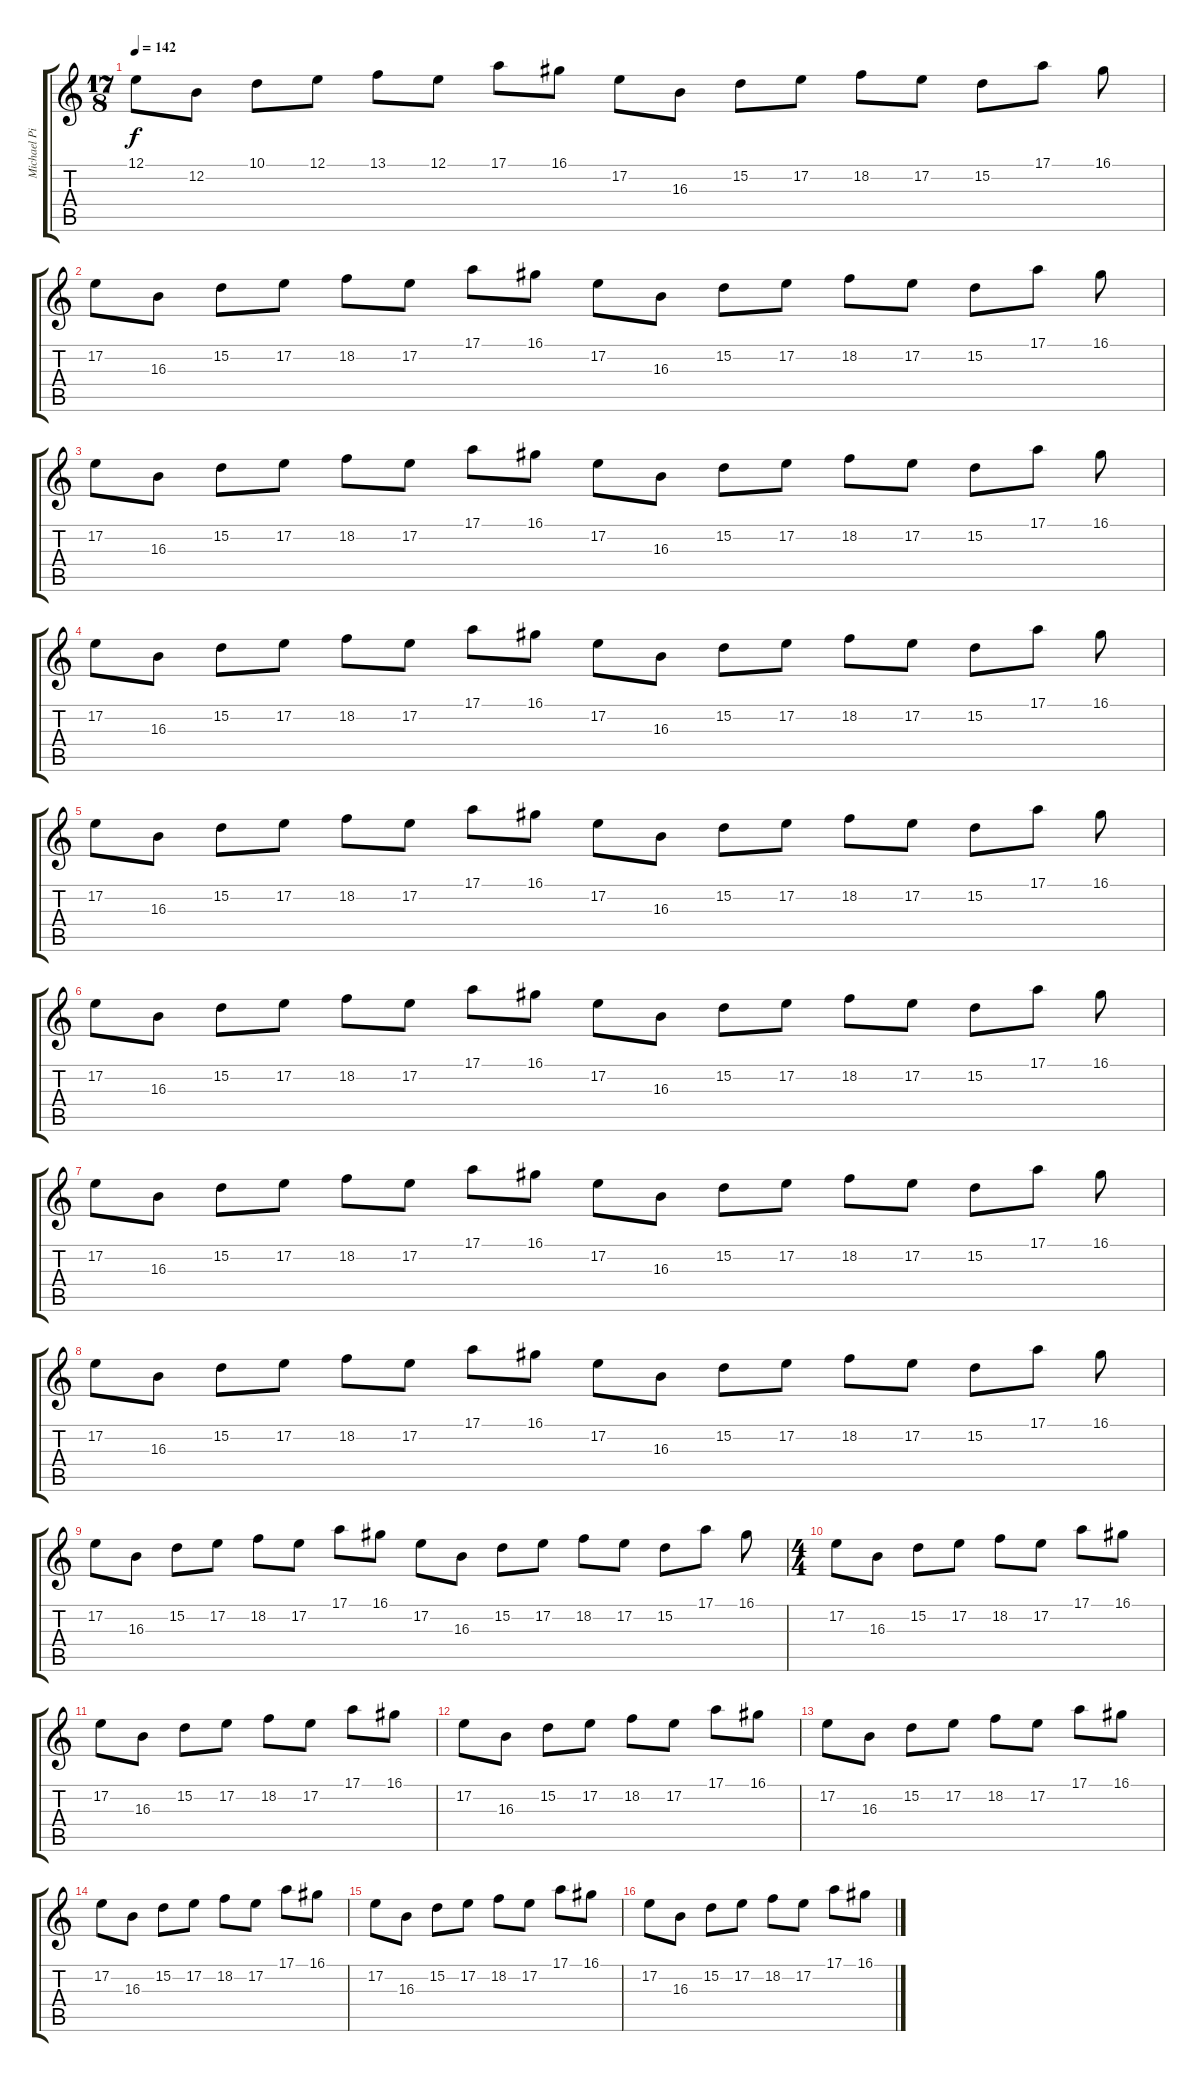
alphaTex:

\track ("Michael Pinnella (harpsichord)" "Michael Pi") {instrument harpsichord}
\staff {score tabs}
\tuning (E4 B3 G3 D3 A2 E2) {hide}
\ts (17 8)
\tempo 142
\clef g2
\ks c
12.1.8{dy f instrument harpsichord} 12.2.8 10.1.8 12.1.8 13.1.8 12.1.8 17.1.8 16.1.8 17.2.8 16.3.8 15.2.8 17.2.8 18.2.8 17.2.8 15.2.8 17.1.8 16.1.8 |
17.2.8 16.3.8 15.2.8 17.2.8 18.2.8 17.2.8 17.1.8 16.1.8 17.2.8 16.3.8 15.2.8 17.2.8 18.2.8 17.2.8 15.2.8 17.1.8 16.1.8 |
17.2.8 16.3.8 15.2.8 17.2.8 18.2.8 17.2.8 17.1.8 16.1.8 17.2.8 16.3.8 15.2.8 17.2.8 18.2.8 17.2.8 15.2.8 17.1.8 16.1.8 |
17.2.8 16.3.8 15.2.8 17.2.8 18.2.8 17.2.8 17.1.8 16.1.8 17.2.8 16.3.8 15.2.8 17.2.8 18.2.8 17.2.8 15.2.8 17.1.8 16.1.8 |
17.2.8 16.3.8 15.2.8 17.2.8 18.2.8 17.2.8 17.1.8 16.1.8 17.2.8 16.3.8 15.2.8 17.2.8 18.2.8 17.2.8 15.2.8 17.1.8 16.1.8 |
17.2.8 16.3.8 15.2.8 17.2.8 18.2.8 17.2.8 17.1.8 16.1.8 17.2.8 16.3.8 15.2.8 17.2.8 18.2.8 17.2.8 15.2.8 17.1.8 16.1.8 |
17.2.8 16.3.8 15.2.8 17.2.8 18.2.8 17.2.8 17.1.8 16.1.8 17.2.8 16.3.8 15.2.8 17.2.8 18.2.8 17.2.8 15.2.8 17.1.8 16.1.8 |
17.2.8 16.3.8 15.2.8 17.2.8 18.2.8 17.2.8 17.1.8 16.1.8 17.2.8 16.3.8 15.2.8 17.2.8 18.2.8 17.2.8 15.2.8 17.1.8 16.1.8 |
17.2.8 16.3.8 15.2.8 17.2.8 18.2.8 17.2.8 17.1.8 16.1.8 17.2.8 16.3.8 15.2.8 17.2.8 18.2.8 17.2.8 15.2.8 17.1.8 16.1.8 |
\ts (4 4)
17.2.8 16.3.8 15.2.8 17.2.8 18.2.8 17.2.8 17.1.8 16.1.8 |
17.2.8 16.3.8 15.2.8 17.2.8 18.2.8 17.2.8 17.1.8 16.1.8 |
17.2.8 16.3.8 15.2.8 17.2.8 18.2.8 17.2.8 17.1.8 16.1.8 |
17.2.8 16.3.8 15.2.8 17.2.8 18.2.8 17.2.8 17.1.8 16.1.8 |
17.2.8 16.3.8 15.2.8 17.2.8 18.2.8 17.2.8 17.1.8 16.1.8 |
17.2.8 16.3.8 15.2.8 17.2.8 18.2.8 17.2.8 17.1.8 16.1.8 |
17.2.8 16.3.8 15.2.8 17.2.8 18.2.8 17.2.8 17.1.8 16.1.8
